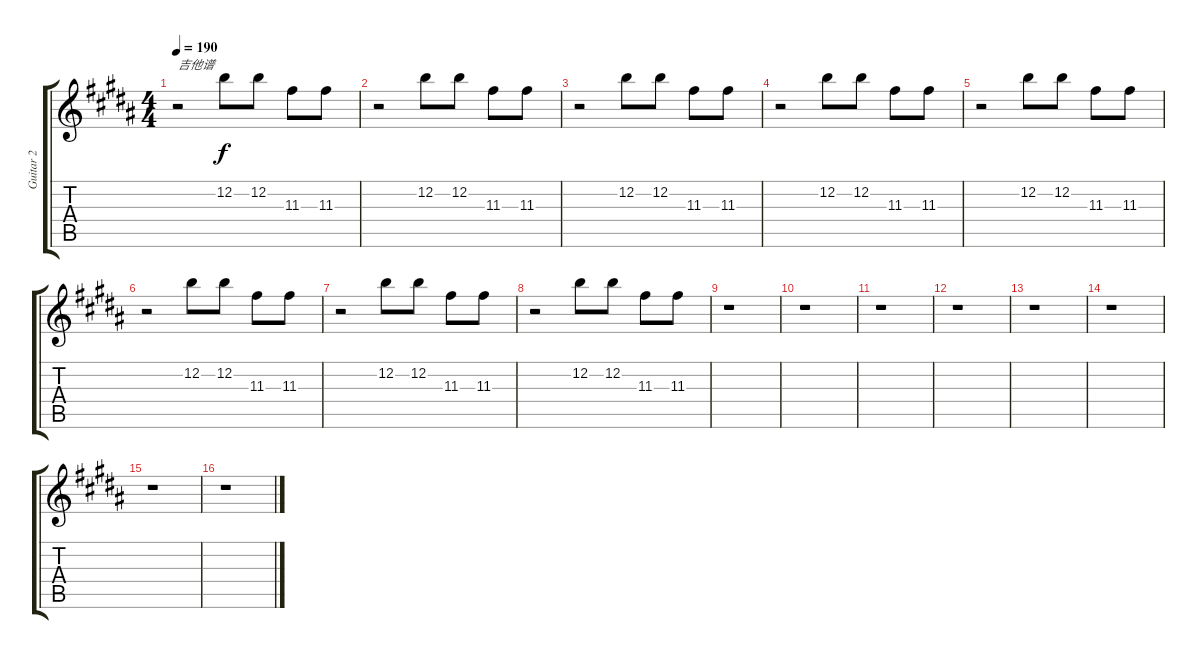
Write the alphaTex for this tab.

\track ("Guitar 2" "Guitar 2") {instrument distortionguitar}
\staff {score tabs}
\tuning (E4 B3 G3 D3 A2 E2) {hide}
\ts (4 4)
\tempo 190
\clef g2
\ks b
r.2{txt "吉他谱" dy f instrument distortionguitar} 12.2.8 12.2.8 11.3.8 11.3.8 |
r.2 12.2.8 12.2.8 11.3.8 11.3.8 |
r.2 12.2.8 12.2.8 11.3.8 11.3.8 |
r.2 12.2.8 12.2.8 11.3.8 11.3.8 |
r.2 12.2.8 12.2.8 11.3.8 11.3.8 |
r.2 12.2.8 12.2.8 11.3.8 11.3.8 |
r.2 12.2.8 12.2.8 11.3.8 11.3.8 |
r.2 12.2.8 12.2.8 11.3.8 11.3.8 |
r.1 |
r.1 |
r.1 |
r.1 |
r.1 |
r.1 |
r.1 |
r.1
